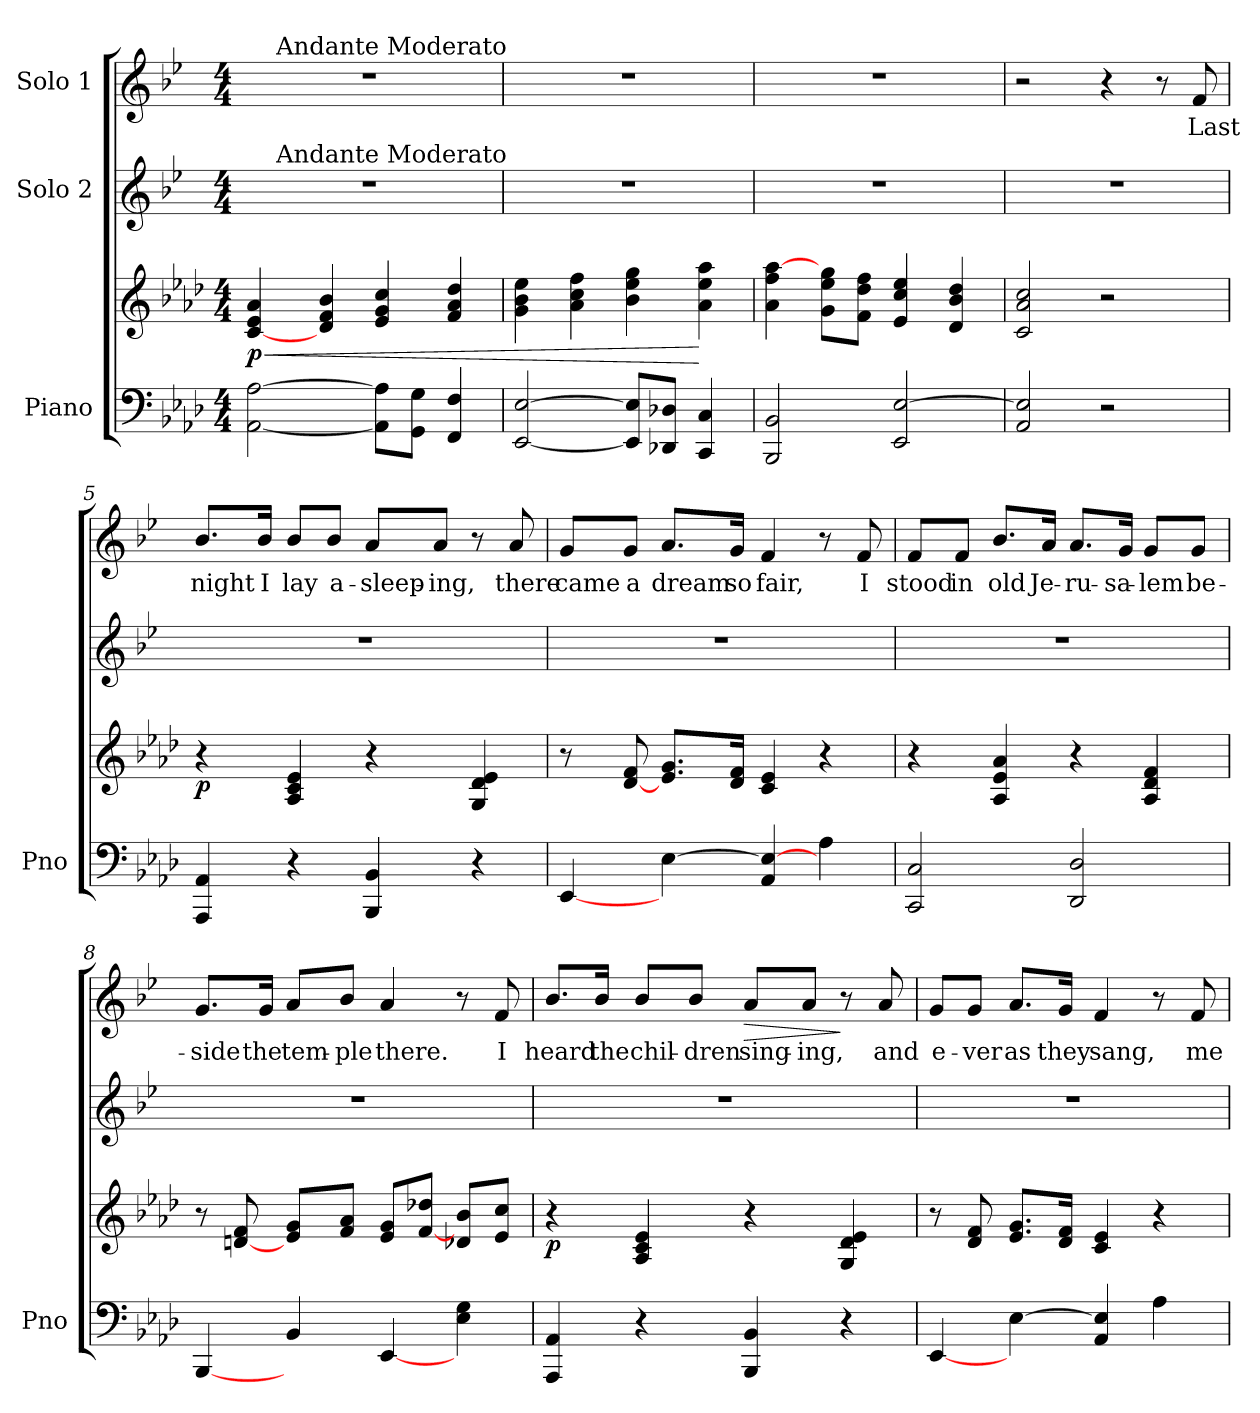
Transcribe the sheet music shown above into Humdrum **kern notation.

**kern	**kern	**dynam	**kern	**kern	**text	**dynam
*part3	*part3	*part3	*part2	*part1	*part1	*part1
*staff4	*staff3	*staff3/4	*staff2	*staff1	*staff1	*staff1
*I"Piano	*	*	*I"Solo 2	*I"Solo 1	*	*
*I'Pno	*	*	*	*	*	*
*clefF4	*clefG2	*	*clefG2	*clefG2	*	*
*	*	*	*ITrd1c2	*ITrd1c2	*	*
*k[b-e-a-d-]	*k[b-e-a-d-]	*	*k[b-e-a-d-]	*k[b-e-a-d-]	*	*
*A-:	*A-:	*	*A-:	*A-:	*	*
*M4/4	*M4/4	*	*M4/4	*M4/4	*	*
=1	=1	=1	=1	=1	=1	=1
!	!	!LO:HP:b	!	!	!	!
!	!	!LO:DY:n=1:b	!	!	!	!
*	*	*	*^	*^	*	*
[2AA-\ [2A-\	[4c/ 4e-/ 4a-/	< p	1r	12ryy	1r	12ryy	.	.
!	!	!	!	!	!	!LO:TX:a:t=Andante Moderato	!	!
!	!	!	!	!LO:TX:a:t=Andante Moderato	!	!	!	!
.	.	.	.	3%2ryy	.	3%2ryy	.	.
.	4d-/ 4f/ 4b-/	.	.	.	.	.	.	.
8AA-\] 8A-\]L	4e-/ 4g/ 4cc/	.	.	.	.	.	.	.
8GG\ 8G\J	.	.	.	.	.	.	.	.
4FF/ 4F/	4f/ 4a-/ 4dd-/	.	.	6.ryy	.	6.ryy	.	.
*	*	*	*v	*v	*	*	*	*
*	*	*	*	*v	*v	*	*
=2	=2	=2	=2	=2	=2	=2
[2EE-/ [2E-/	4g\ 4b-\ 4ee-\	.	1r	1r	.	.
.	4a-\ 4cc\ 4ff\	.	.	.	.	.
8EE-/] 8E-/]L	4b-\ 4ee-\ 4gg\	.	.	.	.	.
8DD-X/ 8D-X/J	.	.	.	.	.	.
4CC/ 4C/	4a-\ 4ee-\ 4aa-\	[	.	.	.	.
=3	=3	=3	=3	=3	=3	=3
2BBB-/ 2BB-/	4a-\ 4ff\ [4aa-\	.	1r	1r	.	.
.	8g\ 8ee-\ 8gg\L	.	.	.	.	.
.	8f\ 8dd-\ 8ff\J	.	.	.	.	.
2EE-/ [2E-/	4e-/ 4cc/ 4ee-/	.	.	.	.	.
.	4d-/ 4b-/ 4dd-/	.	.	.	.	.
!!LO:LB:g=z
=4	=4	=4	=4	=4	=4	=4
2AA-/ 2E-/]	2c/ 2a-/ 2cc/	.	1r	2r	.	.
2r	2r	.	.	4r	.	.
.	.	.	.	8r	.	.
.	.	.	.	8e-/	Last	.
=5	=5	=5	=5	=5	=5	=5
!	!	!LO:DY:b	!	!	!	!
4AAA-/ 4AA-/	4r	p	1r	8.a-/L	night	.
.	.	.	.	16a-/Jk	I	.
4r	4A-/ 4c/ 4e-/	.	.	8a-/L	lay	.
.	.	.	.	8a-/J	-a-	.
4BBB-/ 4BB-/	4r	.	.	8g/L	-sleep-	.
.	.	.	.	8g/J	ing,	.
4r	4G/ 4d-/ 4e-/	.	.	8r	.	.
.	.	.	.	8g/	there	.
=6	=6	=6	=6	=6	=6	=6
[4EE-/	8r	.	1r	8f/L	came	.
.	[8d-/ 8f/	.	.	8f/J	a	.
[4E-\	8.e-/ 8.g/L	.	.	8.g/L	dream	.
.	16d-/ 16f/Jk	.	.	16f/Jk	so	.
4AA-/ 4E-/_	4c/ 4e-/	.	.	4e-/	fair,	.
4A-\	4r	.	.	8r	.	.
.	.	.	.	8e-/	I	.
!!LO:LB:g=z
=7	=7	=7	=7	=7	=7	=7
2CC/ 2C/	4r	.	1r	8e-/L	stood	.
.	.	.	.	8e-/J	in	.
.	4A-/ 4e-/ 4a-/	.	.	8.a-/L	old	.
.	.	.	.	16g/Jk	Je-	.
2DD-/ 2D-/	4r	.	.	8.g/L	-ru-	.
.	.	.	.	16f/Jk	-sa-	.
.	4A-/ 4d-/ 4f/	.	.	8f/L	-lem	.
.	.	.	.	8f/J	be-	.
=8	=8	=8	=8	=8	=8	=8
[4BBB-/	8r	.	1r	8.f/L	-side	.
.	[8dn/ 8f/	.	.	.	.	.
.	.	.	.	16f/Jk	the	.
4BB-/	8e-/ 8g/L	.	.	8g/L	tem-	.
.	8f/ 8a-/J	.	.	8a-/J	-ple	.
[4EE-/	8e-/ 8g/L	.	.	4g/	there.	.
.	[8f/ 8dd-X/J	.	.	.	.	.
4E-\ 4G\	8d-X/ 8b-/L	.	.	8r	.	.
.	8e-/ 8cc/J	.	.	8e-/	I	.
!!LO:PB:g=z
=9	=9	=9	=9	=9	=9	=9
!	!	!LO:DY:b	!	!	!	!
4AAA-/ 4AA-/	4r	p	1r	8.a-/L	heard	.
.	.	.	.	16a-/Jk	the	.
4r	4A-/ 4c/ 4e-/	.	.	8a-/L	chil-	.
.	.	.	.	8a-/J	-dren	.
!	!	!	!	!	!	!LO:HP:b
4BBB-/ 4BB-/	4r	.	.	8g/L	sing-	>
.	.	.	.	8g/J	-ing,	.
4r	4G/ 4d-/ 4e-/	.	.	8r	.	]
.	.	.	.	8g/	and	.
=10	=10	=10	=10	=10	=10	=10
[4EE-/	8r	.	1r	8f/L	e-	.
.	8d-/ 8f/	.	.	8f/J	-ver	.
[4E-\	8.e-/ 8.g/L	.	.	8.g/L	as	.
.	16d-/ 16f/Jk	.	.	16f/Jk	they	.
4AA-/ 4E-/]	4c/ 4e-/	.	.	4e-/	sang,	.
4A-\	4r	.	.	8r	.	.
.	.	.	.	8e-/	me-	.
=	=	=	=	=	=	=
*-	*-	*-	*-	*-	*-	*-
